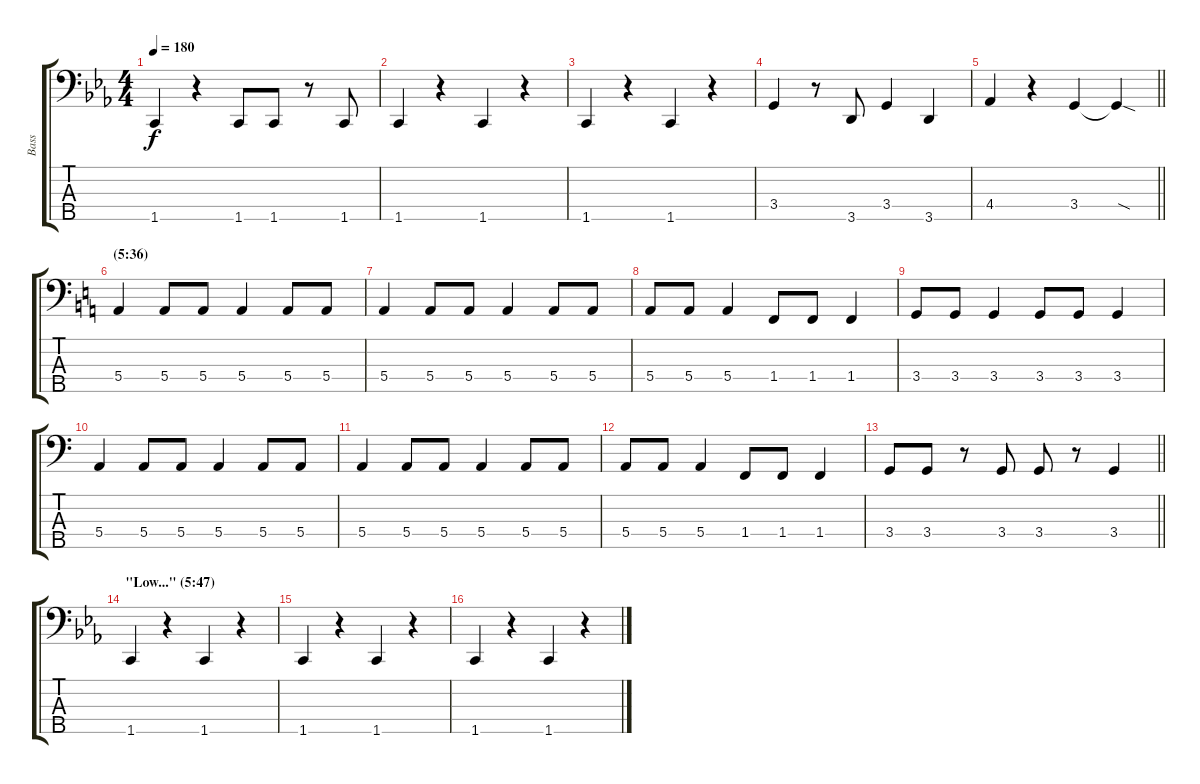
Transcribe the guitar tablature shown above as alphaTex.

\track ("Bass" "Bass") {instrument electricbassfinger}
\staff {score tabs}
\tuning (G2 D2 A1 E1 B0) {hide}
\ts (4 4)
\tempo 180
\clef f4
\ks cminor
1.5.4{dy f} r.4 1.5.8 1.5.8 r.8 1.5.8 |
1.5.4 r.4 1.5.4 r.4 |
1.5.4 r.4 1.5.4 r.4 |
3.4.4 r.8 3.5.8 3.4.4 3.5.4 |
\barLineRight lightlight
4.4.4 r.4 3.4.4 3.4{sod t}.4 |
\section ("" "(5:36)")
\ks c
5.4.4 5.4.8 5.4.8 5.4.4 5.4.8 5.4.8 |
5.4.4 5.4.8 5.4.8 5.4.4 5.4.8 5.4.8 |
5.4.8 5.4.8 5.4.4 1.4.8 1.4.8 1.4.4 |
3.4.8 3.4.8 3.4.4 3.4.8 3.4.8 3.4.4 |
5.4.4 5.4.8 5.4.8 5.4.4 5.4.8 5.4.8 |
5.4.4 5.4.8 5.4.8 5.4.4 5.4.8 5.4.8 |
5.4.8 5.4.8 5.4.4 1.4.8 1.4.8 1.4.4 |
\barLineRight lightlight
3.4.8 3.4.8 r.8 3.4.8 3.4.8 r.8 3.4.4 |
\section ("" "\"Low...\" (5:47)")
\ks cminor
1.5.4 r.4 1.5.4 r.4 |
1.5.4 r.4 1.5.4 r.4 |
1.5.4 r.4 1.5.4 r.4
